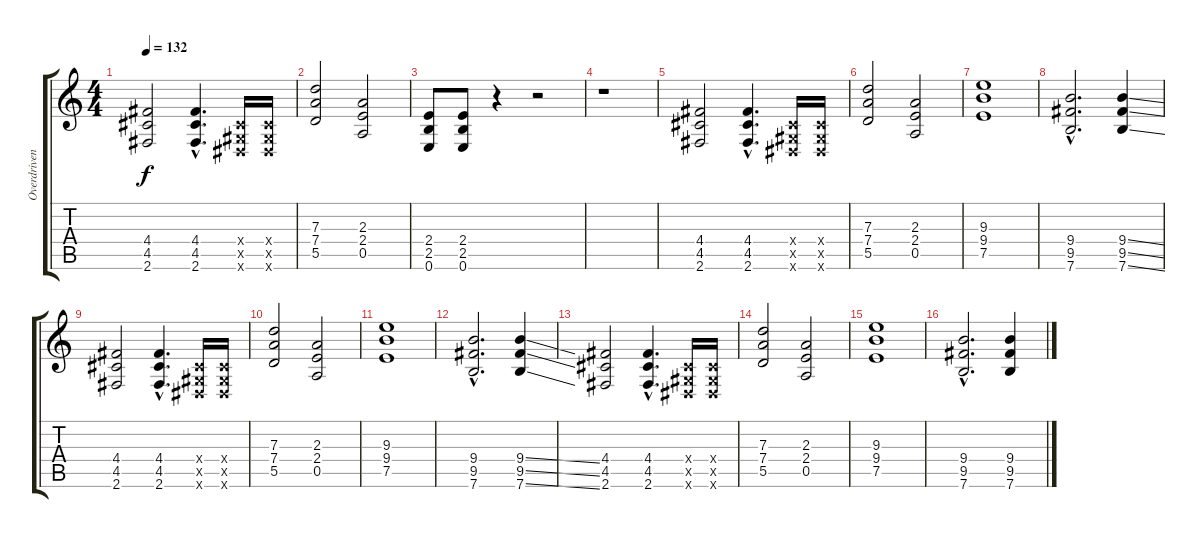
\track ("Overdriven Guitar" "Overdriven") {instrument overdrivenguitar}
\staff {score tabs}
\tuning (E4 B3 G3 D3 A2 E2) {hide}
\ts (4 4)
\tempo 132
\clef g2
\ks c
(4.4 4.5 2.6).2{dy f} (4.4{hac} 4.5{hac} 2.6{hac}).4{d} (-1.4{x} -1.5{x} -1.6{x}).16 (-1.4{x} -1.5{x} -1.6{x}).16 |
(7.3 7.4 5.5).2 (2.3 2.4 0.5).2 |
(2.4 2.5 0.6).8 (2.4 2.5 0.6).8 r.4 r.2 |
r.1 |
(4.4 4.5 2.6).2 (4.4{hac} 4.5{hac} 2.6{hac}).4{d} (-1.4{x} -1.5{x} -1.6{x}).16 (-1.4{x} -1.5{x} -1.6{x}).16 |
(7.3 7.4 5.5).2 (2.3 2.4 0.5).2 |
(9.3 9.4 7.5).1 |
(9.4{hac} 9.5{hac} 7.6{hac}).2{d} (9.4{ss} 9.5{ss} 7.6{ss}).4 |
(4.4 4.5 2.6).2 (4.4{hac} 4.5{hac} 2.6{hac}).4{d} (-1.4{x} -1.5{x} -1.6{x}).16 (-1.4{x} -1.5{x} -1.6{x}).16 |
(7.3 7.4 5.5).2 (2.3 2.4 0.5).2 |
(9.3 9.4 7.5).1 |
(9.4{hac} 9.5{hac} 7.6{hac}).2{d} (9.4{ss} 9.5{ss} 7.6{ss}).4 |
(4.4 4.5 2.6).2 (4.4{hac} 4.5{hac} 2.6{hac}).4{d} (-1.4{x} -1.5{x} -1.6{x}).16 (-1.4{x} -1.5{x} -1.6{x}).16 |
(7.3 7.4 5.5).2 (2.3 2.4 0.5).2 |
(9.3 9.4 7.5).1 |
(9.4{hac} 9.5{hac} 7.6{hac}).2{d} (9.4{ss} 9.5{ss} 7.6{ss}).4
